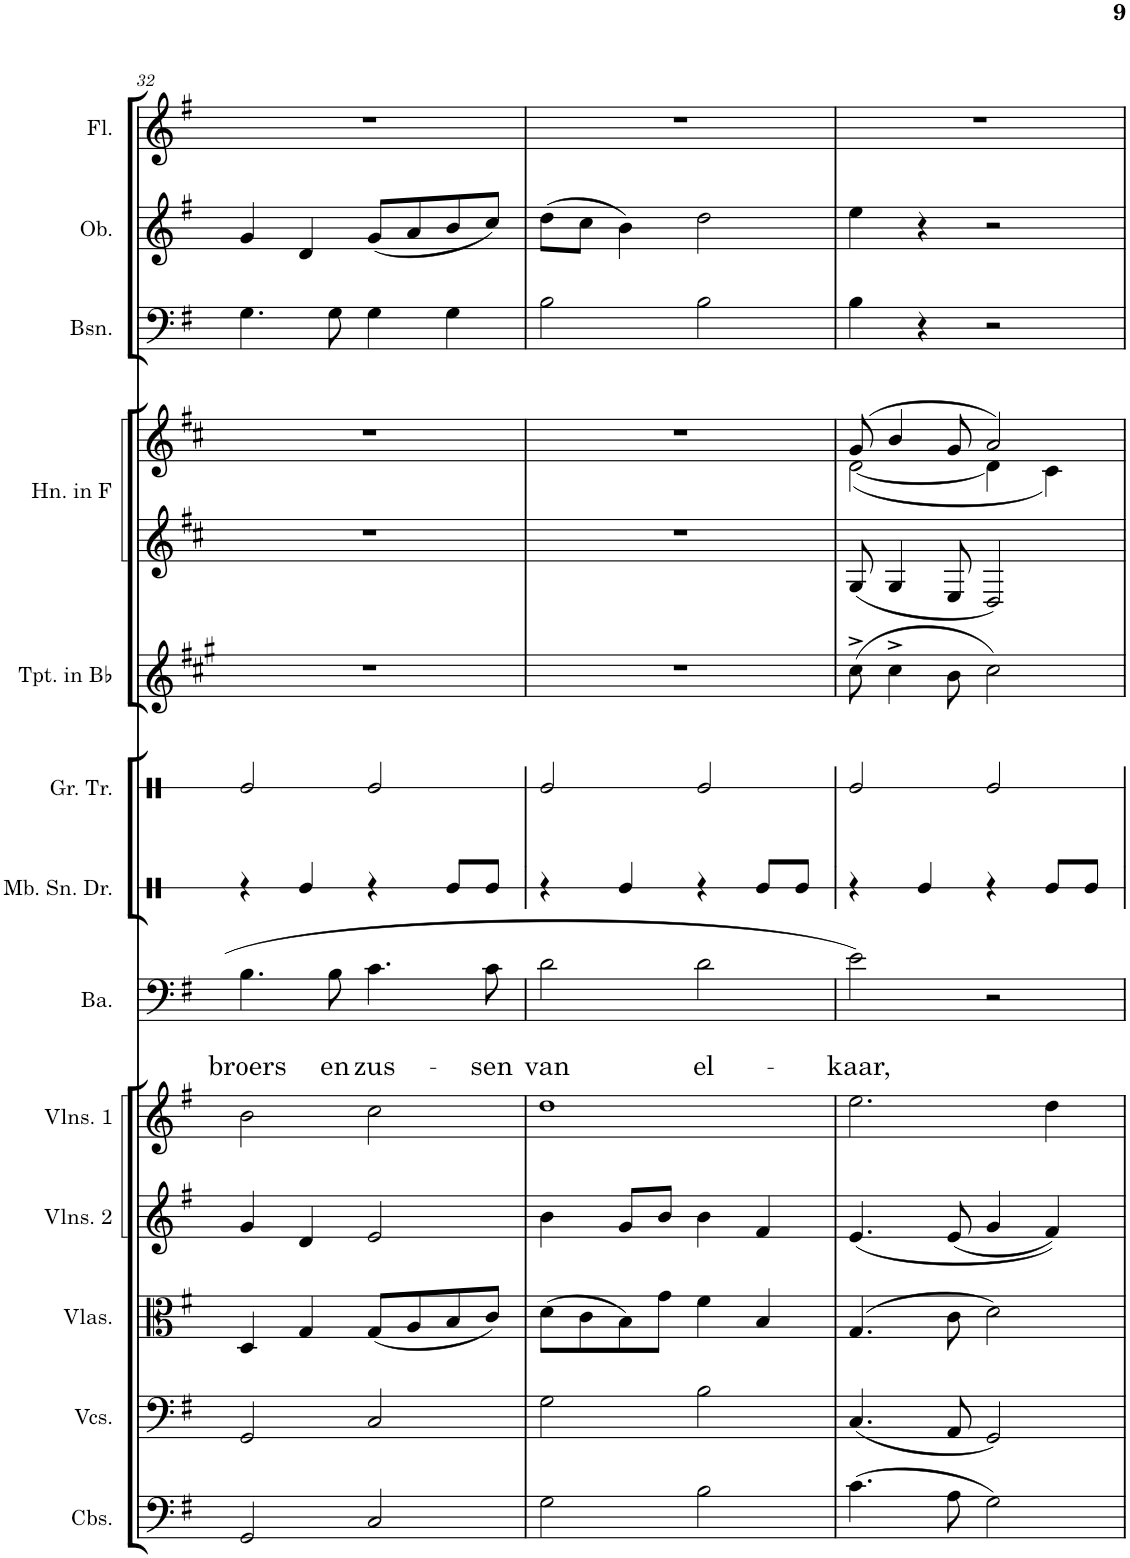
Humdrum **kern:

**kern	**kern	**kern	**kern	**kern	**kern	**text	**kern	**kern	**kern	**kern	**kern	**kern	**kern	**kern
*part13	*part12	*part11	*part10	*part9	*part8	*part8	*part7	*part6	*part5	*part4	*part4	*part3	*part2	*part1
*staff14	*staff13	*staff12	*staff11	*staff10	*staff9	*staff9	*staff8	*staff7	*staff6	*staff5	*staff4	*staff3	*staff2	*staff1
*I"Contrabasses	*I"Violoncellos	*I"Violas	*I"Violins 2	*I"Violins 1	*I"Bariton	*	*I"Snare drum	*I"Grote trom	*I"Trumpets in Bb	*I"Horns in F	*	*I"Bassoons	*I"Oboes	*I"Flutes
*I'Cbs.	*I'Vcs.	*I'Vlas.	*I'Vlns. 2	*I'Vlns. 1	*I'Ba.	*	*	*I'Gr. Tr.	*I'Tpt. in Bb	*I'Hn. in F	*	*I'Bsn.	*I'Ob.	*I'Fl.
!!LO:PB:g=z
*clefF4	*clefF4	*clefC3	*clefG2	*clefG2	*clefF4	*	*clefX	*clefX	*clefG2	*clefG2	*clefG2	*clefF4	*clefG2	*clefG2
*Trd7c12	*	*	*	*	*	*	*	*	*Trd1c2	*Trd4c7	*Trd4c7	*	*	*
*k[f#]	*k[f#]	*k[f#]	*k[f#]	*k[f#]	*k[f#]	*	*k[]	*k[]	*k[f#c#g#]	*k[f#c#]	*k[f#c#]	*k[f#]	*k[f#]	*k[f#]
*M4/4	*M4/4	*M4/4	*M4/4	*M4/4	*M4/4	*	*M4/4	*M4/4	*M4/4	*M4/4	*M4/4	*M4/4	*M4/4	*M4/4
=32	=32	=32	=32	=32	=32	=32	=32	=32	=32	=32	=32	=32	=32	=32
!	!	!	!	!	!	!LO:LY:b	!	!	!	!	!	!	!	!
2GG/	2GG/	4D/	4g/	2b\	4.B\	broers	4r	2Re/	1r	1r	1r	4.G\	4g/	1r
.	.	4G/	4d/	.	.	.	4Re/	.	.	.	.	.	4d/	.
!	!	!	!	!	!	!LO:LY:b	!	!	!	!	!	!	!	!
.	.	.	.	.	8B\	en	.	.	.	.	.	8G\	.	.
!	!	!	!	!	!	!LO:LY:b	!	!	!	!	!	!	!	!
2C/	2C/	(8G/L	2e/	2cc\	4.c\	zus-	4r	2Re/	.	.	.	4G\	(8g/L	.
.	.	8A/	.	.	.	.	.	.	.	.	.	.	8a/	.
.	.	8B/	.	.	.	.	8Re/L	.	.	.	.	4G\	8b/	.
!	!	!	!	!	!	!LO:LY:b	!	!	!	!	!	!	!	!
.	.	8c/J)	.	.	8c\	-sen	8Re/J	.	.	.	.	.	8cc/J)	.
=33	=33	=33	=33	=33	=33	=33	=33	=33	=33	=33	=33	=33	=33	=33
!	!	!	!	!	!	!LO:LY:b	!	!	!	!	!	!	!	!
2G\	2G\	(8d\L	4b\	1dd	2d\	van	4r	2Re/	1r	1r	1r	2B\	(8dd\L	1r
.	.	8c\	.	.	.	.	.	.	.	.	.	.	8cc\J	.
.	.	8B\)	8g/L	.	.	.	4Re/	.	.	.	.	.	4b\)	.
.	.	8g\J	8b/J	.	.	.	.	.	.	.	.	.	.	.
!	!	!	!	!	!	!LO:LY:b	!	!	!	!	!	!	!	!
2B\	2B\	4f#\	4b\	.	2d\	el-	4r	2Re/	.	.	.	2B\	2dd\	.
.	.	4B/	4f#/	.	.	.	8Re/L	.	.	.	.	.	.	.
.	.	.	.	.	.	.	8Re/J	.	.	.	.	.	.	.
=34	=34	=34	=34	=34	=34	=34	=34	=34	=34	=34	=34	=34	=34	=34
!	!	!	!	!	!	!LO:LY:b	!	!	!	!	!	!	!	!
*	*	*	*	*	*	*	*	*	*	*	*^	*	*	*
(4.c\	(4.C/	(4.G/	(4.e/	2.ee\	2e\	-kaar,	4r	2Re/	(8cc#^\	8G/	(8g/	([2d\	4B\	4ee\	1r
.	.	.	.	.	.	.	.	.	4cc#^\	4G/	4b/	.	.	.	.
.	.	.	.	.	.	.	4Re/	.	.	.	.	.	4r	4r	.
8A\	8AA/	8c\	(8e/	.	.	.	.	.	8b\	8E/	8g/	.	.	.	.
2G\)	2GG/)	2d\)	4g/	.	2r	.	4r	2Re/	2cc#\)	2D/	2a/)	4d\]	2r	2r	.
.	.	.	4f#/))	4dd\	.	.	8Re/L	.	.	.	.	4c#\)	.	.	.
.	.	.	.	.	.	.	8Re/J	.	.	.	.	.	.	.	.
*	*	*	*	*	*	*	*	*	*	*	*v	*v	*	*	*
=	=	=	=	=	=	=	=	=	=	=	=	=	=	=
*-	*-	*-	*-	*-	*-	*-	*-	*-	*-	*-	*-	*-	*-	*-
